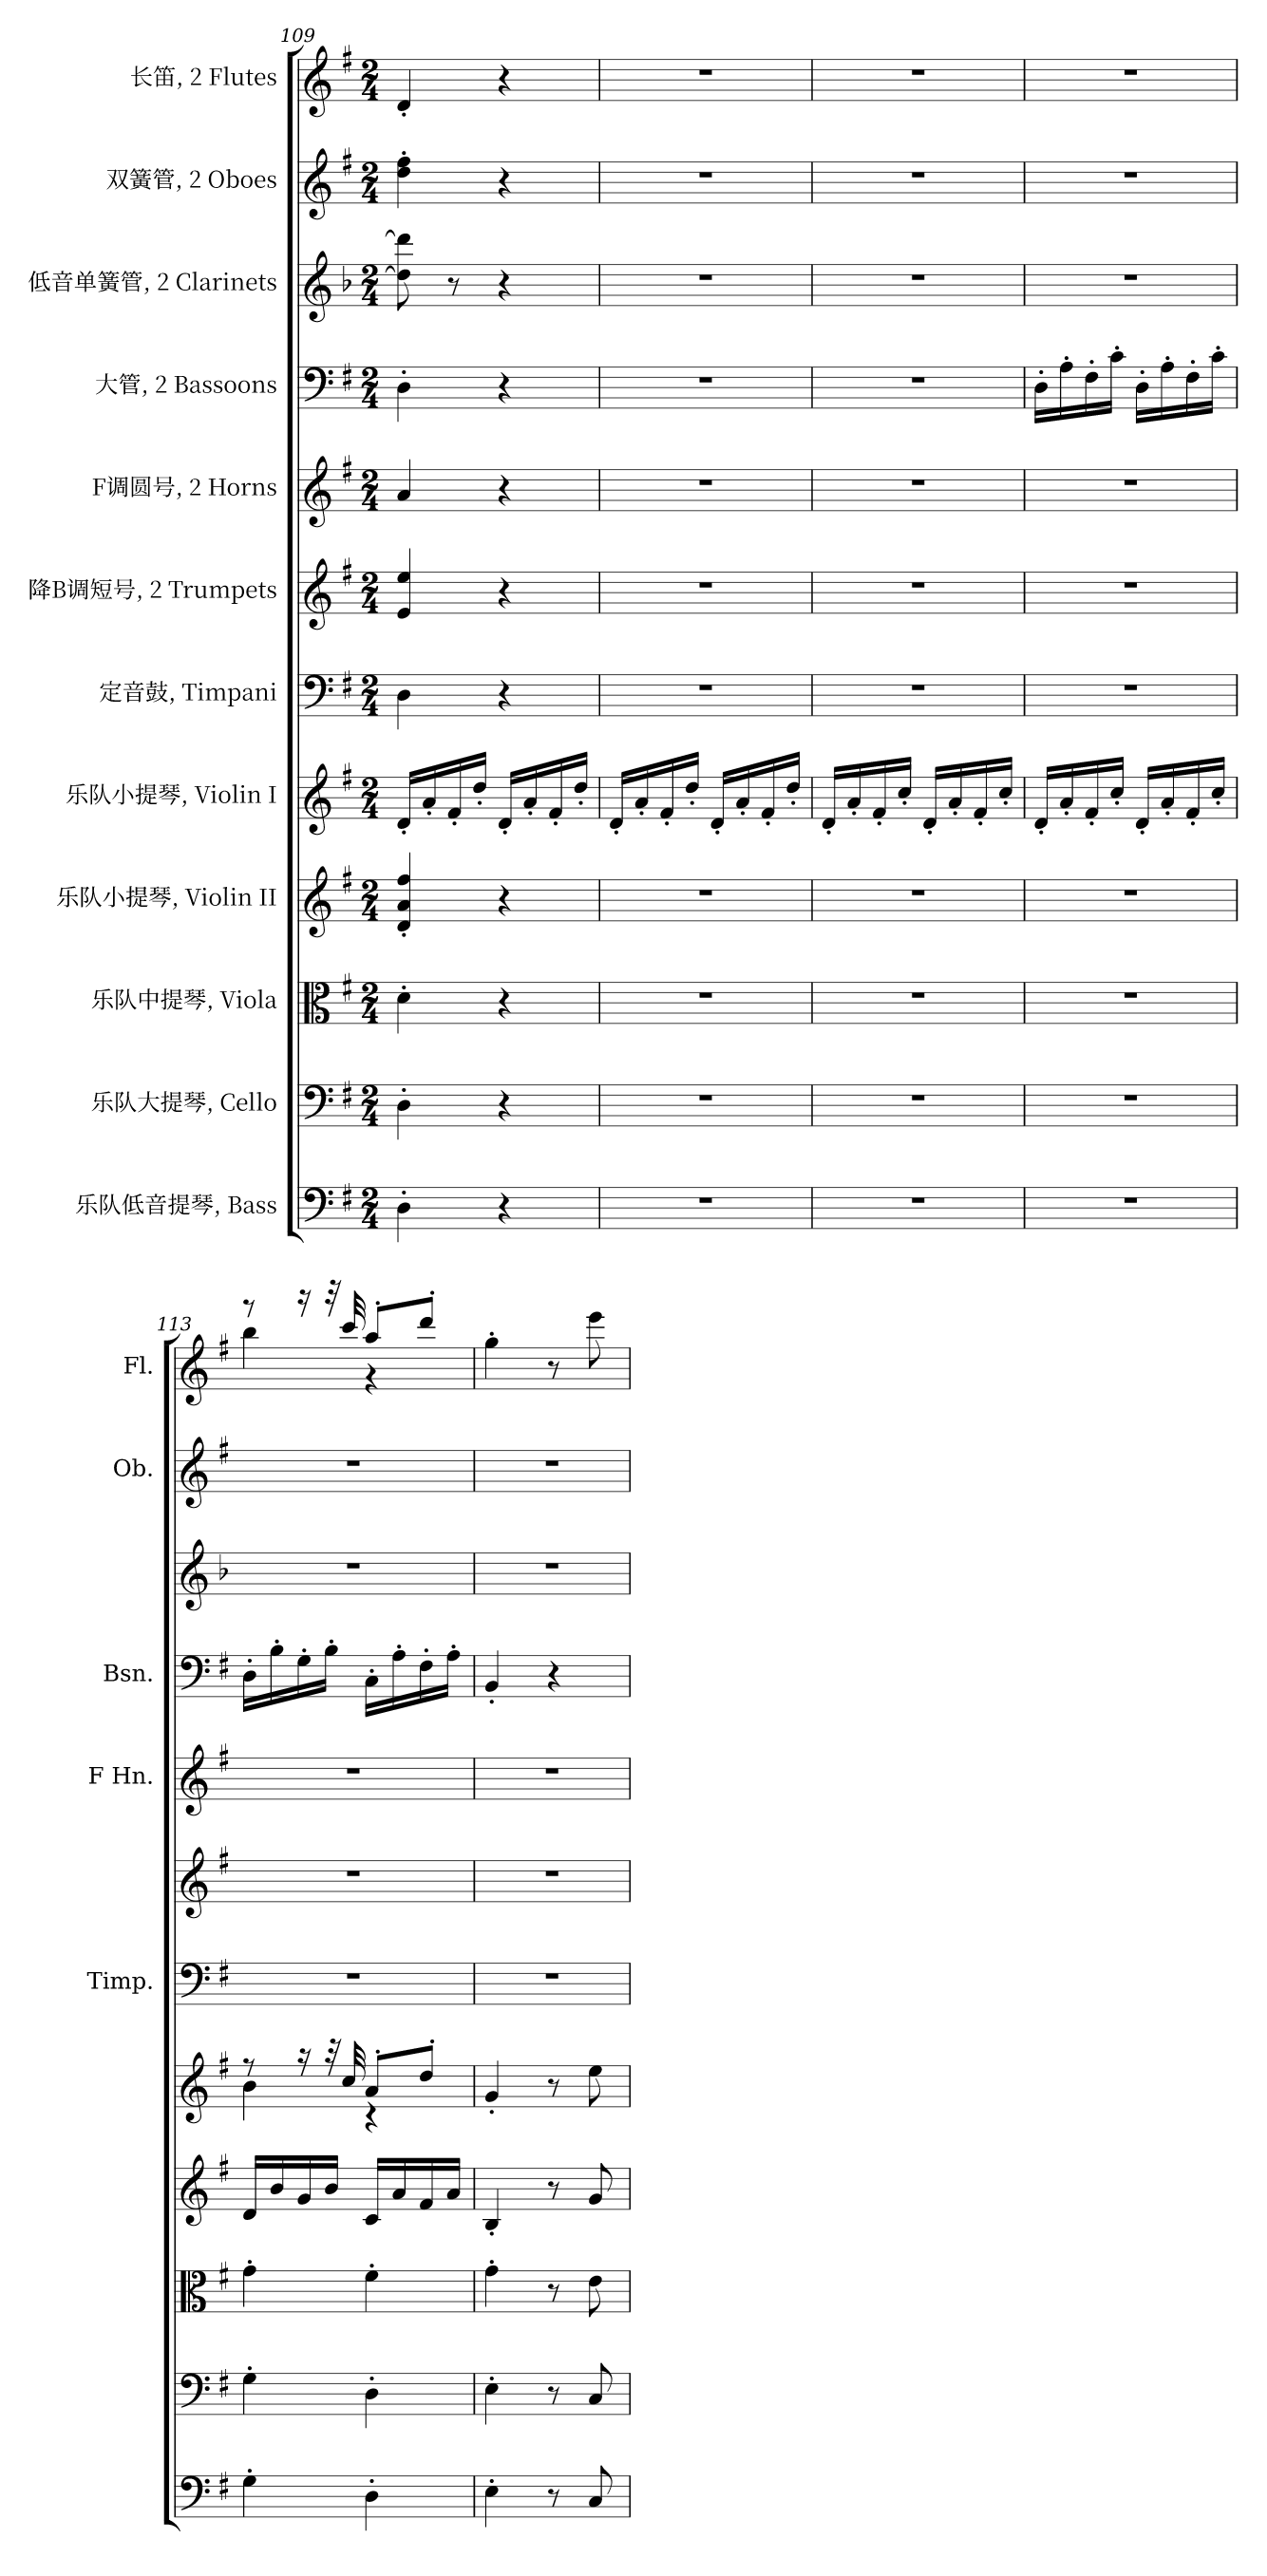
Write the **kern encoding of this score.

**kern	**kern	**kern	**kern	**kern	**kern	**kern	**kern	**kern	**kern	**kern	**kern
*part12	*part11	*part10	*part9	*part8	*part7	*part6	*part5	*part4	*part3	*part2	*part1
*staff12	*staff11	*staff10	*staff9	*staff8	*staff7	*staff6	*staff5	*staff4	*staff3	*staff2	*staff1
*I"乐队低音提琴, Bass	*I"乐队大提琴, Cello	*I"乐队中提琴, Viola	*I"乐队小提琴, Violin II	*I"乐队小提琴, Violin I	*I"定音鼓, Timpani	*I"降B调短号, 2 Trumpets	*I"F调圆号, 2 Horns	*I"大管, 2 Bassoons	*I"低音单簧管, 2 Clarinets	*I"双簧管, 2 Oboes	*I"长笛, 2 Flutes
*	*	*	*	*	*I'Timp.	*	*I'F Hn.	*I'Bsn.	*	*I'Ob.	*I'Fl.
*clefF4	*clefF4	*clefC3	*clefG2	*clefG2	*clefF4	*clefG2	*clefG2	*clefF4	*clefG2	*clefG2	*clefG2
*ITrd7c12	*	*	*	*	*	*ITrd1c2	*ITrd4c7	*	*ITrd8c14	*	*
*k[f#]	*k[f#]	*k[f#]	*k[f#]	*k[f#]	*k[f#]	*k[b-]	*k[]	*k[f#]	*k[b-]	*k[f#]	*k[f#]
*M2/4	*M2/4	*M2/4	*M2/4	*M2/4	*M2/4	*M2/4	*M2/4	*M2/4	*M2/4	*M2/4	*M2/4
=109	=109	=109	=109	=109	=109	=109	=109	=109	=109	=109	=109
4DD'\	4D'\	4d'\	4d/' 4a/' 4ff#/'	16d'/LL	4D\	4d/ 4dd/	4d/	4D'\	8d\] 8dd\]	4dd\' 4ff#\'	4d'/
.	.	.	.	16a'/	.	.	.	.	.	.	.
.	.	.	.	16f#'/	.	.	.	.	8r	.	.
.	.	.	.	16dd'/JJ	.	.	.	.	.	.	.
4r	4r	4r	4r	16d'/LL	4r	4r	4r	4r	4r	4r	4r
.	.	.	.	16a'/	.	.	.	.	.	.	.
.	.	.	.	16f#'/	.	.	.	.	.	.	.
.	.	.	.	16dd'/JJ	.	.	.	.	.	.	.
=110	=110	=110	=110	=110	=110	=110	=110	=110	=110	=110	=110
2r	2r	2r	2r	16d'/LL	2r	2r	2r	2r	2r	2r	2r
.	.	.	.	16a'/	.	.	.	.	.	.	.
.	.	.	.	16f#'/	.	.	.	.	.	.	.
.	.	.	.	16dd'/JJ	.	.	.	.	.	.	.
.	.	.	.	16d'/LL	.	.	.	.	.	.	.
.	.	.	.	16a'/	.	.	.	.	.	.	.
.	.	.	.	16f#'/	.	.	.	.	.	.	.
.	.	.	.	16dd'/JJ	.	.	.	.	.	.	.
=111	=111	=111	=111	=111	=111	=111	=111	=111	=111	=111	=111
2r	2r	2r	2r	16d'/LL	2r	2r	2r	2r	2r	2r	2r
.	.	.	.	16a'/	.	.	.	.	.	.	.
.	.	.	.	16f#'/	.	.	.	.	.	.	.
.	.	.	.	16cc'/JJ	.	.	.	.	.	.	.
.	.	.	.	16d'/LL	.	.	.	.	.	.	.
.	.	.	.	16a'/	.	.	.	.	.	.	.
.	.	.	.	16f#'/	.	.	.	.	.	.	.
.	.	.	.	16cc'/JJ	.	.	.	.	.	.	.
!!LO:PB:g=z
=112	=112	=112	=112	=112	=112	=112	=112	=112	=112	=112	=112
2r	2r	2r	2r	16d'/LL	2r	2r	2r	16D'\LL	2r	2r	2r
.	.	.	.	16a'/	.	.	.	16A'\	.	.	.
.	.	.	.	16f#'/	.	.	.	16F#'\	.	.	.
.	.	.	.	16cc'/JJ	.	.	.	16c'\JJ	.	.	.
.	.	.	.	16d'/LL	.	.	.	16D'\LL	.	.	.
.	.	.	.	16a'/	.	.	.	16A'\	.	.	.
.	.	.	.	16f#'/	.	.	.	16F#'\	.	.	.
.	.	.	.	16cc'/JJ	.	.	.	16c'\JJ	.	.	.
=113	=113	=113	=113	=113	=113	=113	=113	=113	=113	=113	=113
*	*	*	*	*^	*	*	*	*	*	*	*^
4GG'\	4G'\	4g'\	16d/LL	8r	4b\	2r	2r	2r	16D'\LL	2r	2r	8r	4bb\
.	.	.	16b/	.	.	.	.	.	16B'\	.	.	.	.
.	.	.	16g/	16r	.	.	.	.	16G'\	.	.	16r	.
.	.	.	16b/JJ	32r	.	.	.	.	16B'\JJ	.	.	32r	.
.	.	.	.	32cc/	.	.	.	.	.	.	.	32ccc/	.
4DD'\	4D'\	4f#'\	16c/LL	8a'/L	4r	.	.	.	16C'\LL	.	.	8aa'/L	4r
.	.	.	16a/	.	.	.	.	.	16A'\	.	.	.	.
.	.	.	16f#/	8dd'/J	.	.	.	.	16F#'\	.	.	8ddd'/J	.
.	.	.	16a/JJ	.	.	.	.	.	16A'\JJ	.	.	.	.
*	*	*	*	*v	*v	*	*	*	*	*	*	*v	*v
=114	=114	=114	=114	=114	=114	=114	=114	=114	=114	=114	=114
4EE'\	4E'\	4g'\	4B'/	4g'/	2r	2r	2r	4BB'/	2r	2r	4gg'\
8r	8r	8r	8r	8r	.	.	.	4r	.	.	8r
8CC/	8C/	8e\	8g/	8ee\	.	.	.	.	.	.	8eee\
=	=	=	=	=	=	=	=	=	=	=	=
*-	*-	*-	*-	*-	*-	*-	*-	*-	*-	*-	*-
